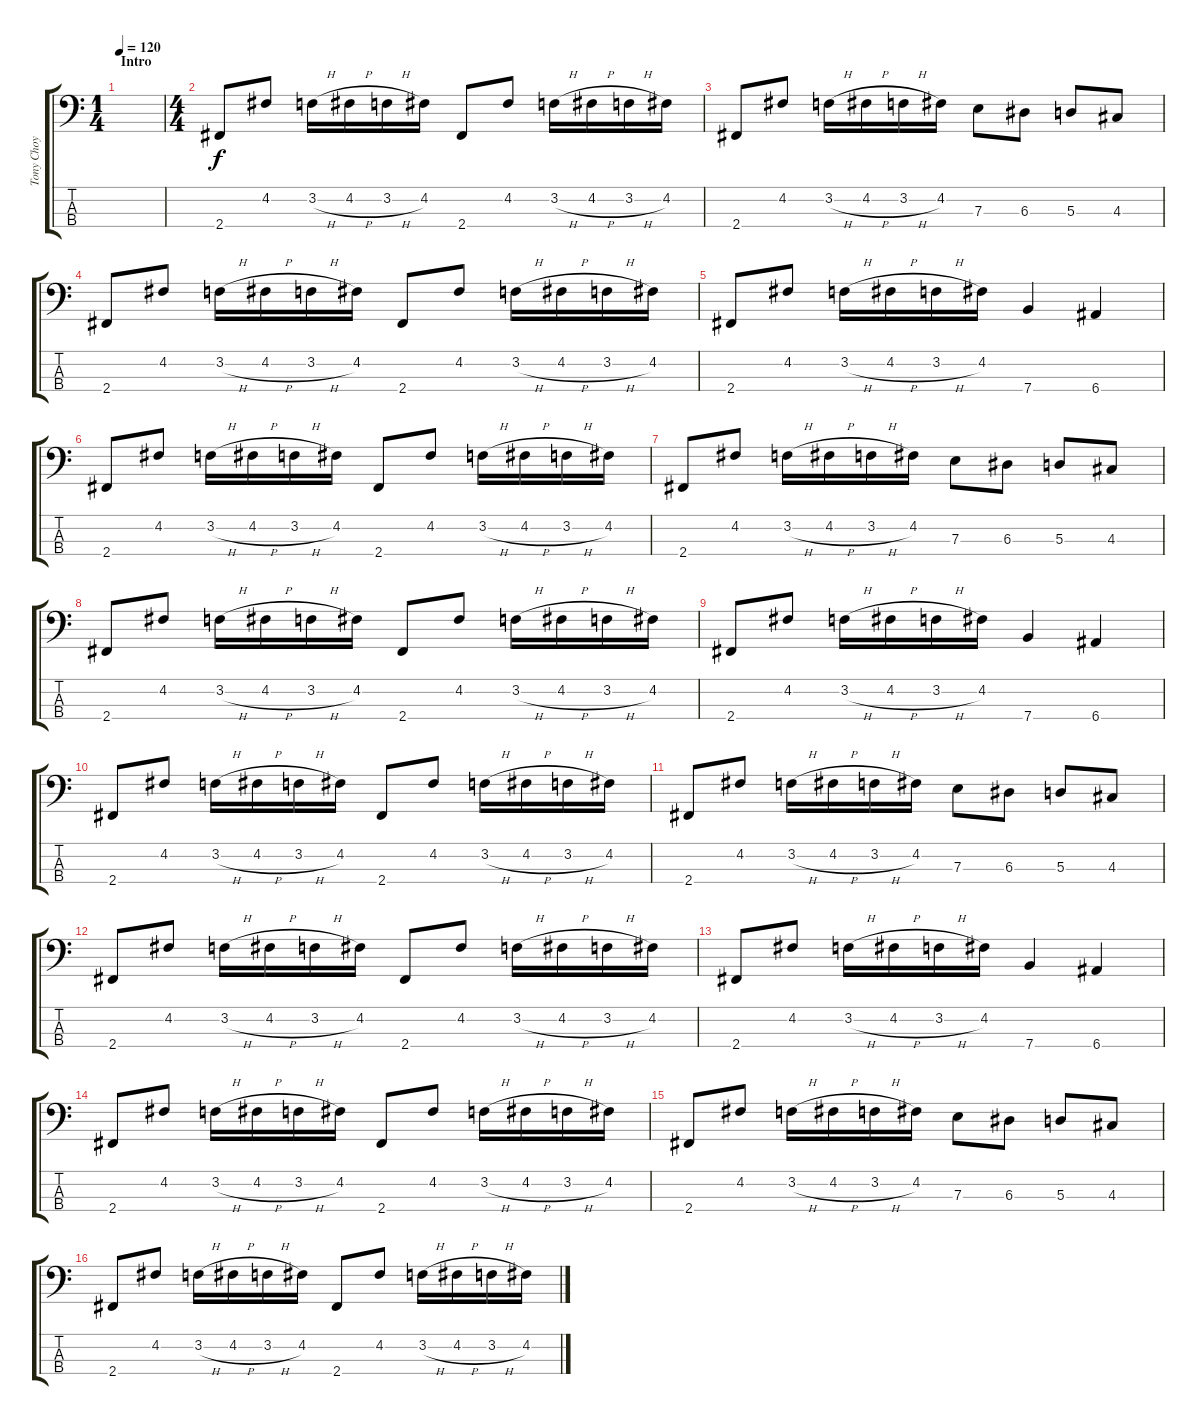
\track ("Tony Choy " "Tony Choy ") {instrument electricbasspick}
\staff {score tabs}
\tuning (G2 D2 A1 E1) {hide}
\ts (1 4)
\section ("" "Intro")
\tempo 120
\tempo 200
\tempo 120
\clef f4
\ks c
|
\ts (4 4)
2.4.8 4.2.8 3.2{h}.16 4.2{h}.16 3.2{h}.16 4.2.16 2.4.8 4.2.8 3.2{h}.16 4.2{h}.16 3.2{h}.16 4.2.16 |
2.4.8 4.2.8 3.2{h}.16 4.2{h}.16 3.2{h}.16 4.2.16 7.3.8 6.3.8 5.3.8 4.3.8 |
2.4.8 4.2.8 3.2{h}.16 4.2{h}.16 3.2{h}.16 4.2.16 2.4.8 4.2.8 3.2{h}.16 4.2{h}.16 3.2{h}.16 4.2.16 |
2.4.8 4.2.8 3.2{h}.16 4.2{h}.16 3.2{h}.16 4.2.16 7.4.4 6.4.4 |
2.4.8 4.2.8 3.2{h}.16 4.2{h}.16 3.2{h}.16 4.2.16 2.4.8 4.2.8 3.2{h}.16 4.2{h}.16 3.2{h}.16 4.2.16 |
2.4.8 4.2.8 3.2{h}.16 4.2{h}.16 3.2{h}.16 4.2.16 7.3.8 6.3.8 5.3.8 4.3.8 |
2.4.8 4.2.8 3.2{h}.16 4.2{h}.16 3.2{h}.16 4.2.16 2.4.8 4.2.8 3.2{h}.16 4.2{h}.16 3.2{h}.16 4.2.16 |
2.4.8 4.2.8 3.2{h}.16 4.2{h}.16 3.2{h}.16 4.2.16 7.4.4 6.4.4 |
2.4.8 4.2.8 3.2{h}.16 4.2{h}.16 3.2{h}.16 4.2.16 2.4.8 4.2.8 3.2{h}.16 4.2{h}.16 3.2{h}.16 4.2.16 |
2.4.8 4.2.8 3.2{h}.16 4.2{h}.16 3.2{h}.16 4.2.16 7.3.8 6.3.8 5.3.8 4.3.8 |
2.4.8 4.2.8 3.2{h}.16 4.2{h}.16 3.2{h}.16 4.2.16 2.4.8 4.2.8 3.2{h}.16 4.2{h}.16 3.2{h}.16 4.2.16 |
2.4.8 4.2.8 3.2{h}.16 4.2{h}.16 3.2{h}.16 4.2.16 7.4.4 6.4.4 |
2.4.8 4.2.8 3.2{h}.16 4.2{h}.16 3.2{h}.16 4.2.16 2.4.8 4.2.8 3.2{h}.16 4.2{h}.16 3.2{h}.16 4.2.16 |
2.4.8 4.2.8 3.2{h}.16 4.2{h}.16 3.2{h}.16 4.2.16 7.3.8 6.3.8 5.3.8 4.3.8 |
2.4.8 4.2.8 3.2{h}.16 4.2{h}.16 3.2{h}.16 4.2.16 2.4.8 4.2.8 3.2{h}.16 4.2{h}.16 3.2{h}.16 4.2.16
